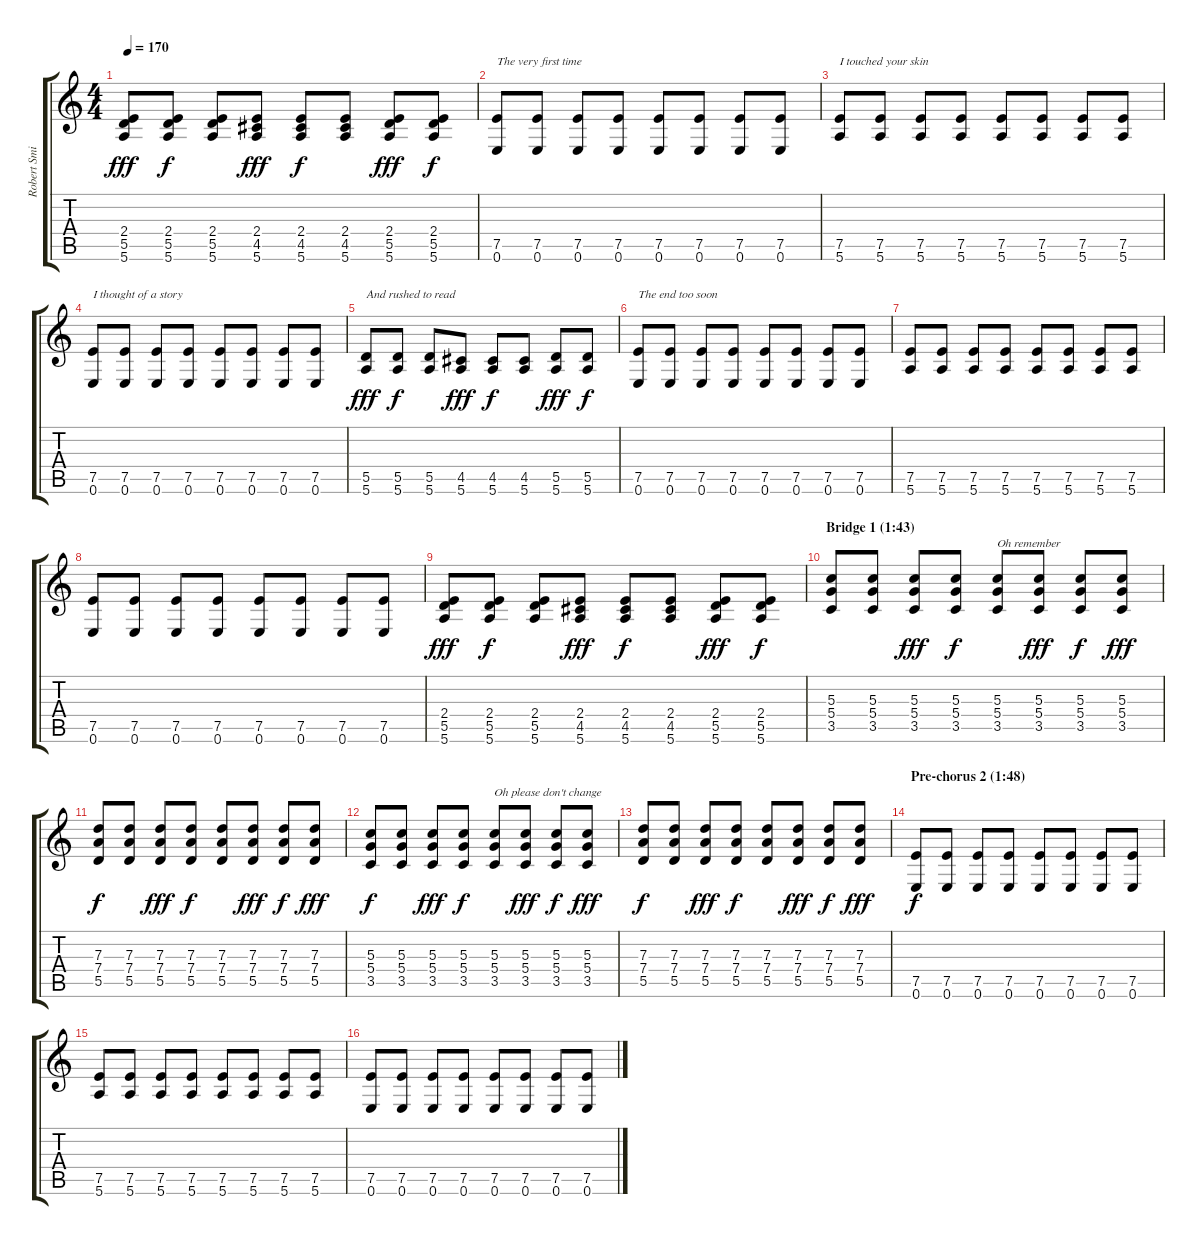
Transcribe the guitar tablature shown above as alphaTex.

\track ("Robert Smith (guitar)" "Robert Smi") {instrument electricguitarclean}
\staff {score tabs}
\tuning (E4 B3 G3 D3 A2 E2) {hide}
\ts (4 4)
\tempo 170
\clef g2
\ks c
(2.4 5.5 5.6).8{dy fff} (2.4 5.5 5.6).8{dy f} (2.4 5.5 5.6).8 (2.4 4.5 5.6).8{dy fff} (2.4 4.5 5.6).8{dy f} (2.4 4.5 5.6).8 (2.4 5.5 5.6).8{dy fff} (2.4 5.5 5.6).8{dy f} |
(7.5 0.6).8{txt "The very first time"} (7.5 0.6).8 (7.5 0.6).8 (7.5 0.6).8 (7.5 0.6).8 (7.5 0.6).8 (7.5 0.6).8 (7.5 0.6).8 |
(7.5 5.6).8{txt "I touched your skin"} (7.5 5.6).8 (7.5 5.6).8 (7.5 5.6).8 (7.5 5.6).8 (7.5 5.6).8 (7.5 5.6).8 (7.5 5.6).8 |
(7.5 0.6).8{txt "I thought of a story"} (7.5 0.6).8 (7.5 0.6).8 (7.5 0.6).8 (7.5 0.6).8 (7.5 0.6).8 (7.5 0.6).8 (7.5 0.6).8 |
(5.5 5.6).8{txt "And rushed to read" dy fff} (5.5 5.6).8{dy f} (5.5 5.6).8 (4.5 5.6).8{dy fff} (4.5 5.6).8{dy f} (4.5 5.6).8 (5.5 5.6).8{dy fff} (5.5 5.6).8{dy f} |
(7.5 0.6).8{txt "The end too soon"} (7.5 0.6).8 (7.5 0.6).8 (7.5 0.6).8 (7.5 0.6).8 (7.5 0.6).8 (7.5 0.6).8 (7.5 0.6).8 |
(7.5 5.6).8 (7.5 5.6).8 (7.5 5.6).8 (7.5 5.6).8 (7.5 5.6).8 (7.5 5.6).8 (7.5 5.6).8 (7.5 5.6).8 |
(7.5 0.6).8 (7.5 0.6).8 (7.5 0.6).8 (7.5 0.6).8 (7.5 0.6).8 (7.5 0.6).8 (7.5 0.6).8 (7.5 0.6).8 |
(2.4 5.5 5.6).8{dy fff} (2.4 5.5 5.6).8{dy f} (2.4 5.5 5.6).8 (2.4 4.5 5.6).8{dy fff} (2.4 4.5 5.6).8{dy f} (2.4 4.5 5.6).8 (2.4 5.5 5.6).8{dy fff} (2.4 5.5 5.6).8{dy f} |
\section ("" "Bridge 1 (1:43)")
(5.3 5.4 3.5).8 (5.3 5.4 3.5).8 (5.3 5.4 3.5).8{dy fff} (5.3 5.4 3.5).8{dy f} (5.3 5.4 3.5).8{txt "Oh remember"} (5.3 5.4 3.5).8{dy fff} (5.3 5.4 3.5).8{dy f} (5.3 5.4 3.5).8{dy fff} |
(7.3 7.4 5.5).8{dy f} (7.3 7.4 5.5).8 (7.3 7.4 5.5).8{dy fff} (7.3 7.4 5.5).8{dy f} (7.3 7.4 5.5).8 (7.3 7.4 5.5).8{dy fff} (7.3 7.4 5.5).8{dy f} (7.3 7.4 5.5).8{dy fff} |
(5.3 5.4 3.5).8{dy f} (5.3 5.4 3.5).8 (5.3 5.4 3.5).8{dy fff} (5.3 5.4 3.5).8{dy f} (5.3 5.4 3.5).8{txt "Oh please don't change"} (5.3 5.4 3.5).8{dy fff} (5.3 5.4 3.5).8{dy f} (5.3 5.4 3.5).8{dy fff} |
(7.3 7.4 5.5).8{dy f} (7.3 7.4 5.5).8 (7.3 7.4 5.5).8{dy fff} (7.3 7.4 5.5).8{dy f} (7.3 7.4 5.5).8 (7.3 7.4 5.5).8{dy fff} (7.3 7.4 5.5).8{dy f} (7.3 7.4 5.5).8{dy fff} |
\section ("" "Pre-chorus 2 (1:48)")
(7.5 0.6).8{dy f} (7.5 0.6).8 (7.5 0.6).8 (7.5 0.6).8 (7.5 0.6).8 (7.5 0.6).8 (7.5 0.6).8 (7.5 0.6).8 |
(7.5 5.6).8 (7.5 5.6).8 (7.5 5.6).8 (7.5 5.6).8 (7.5 5.6).8 (7.5 5.6).8 (7.5 5.6).8 (7.5 5.6).8 |
(7.5 0.6).8 (7.5 0.6).8 (7.5 0.6).8 (7.5 0.6).8 (7.5 0.6).8 (7.5 0.6).8 (7.5 0.6).8 (7.5 0.6).8
